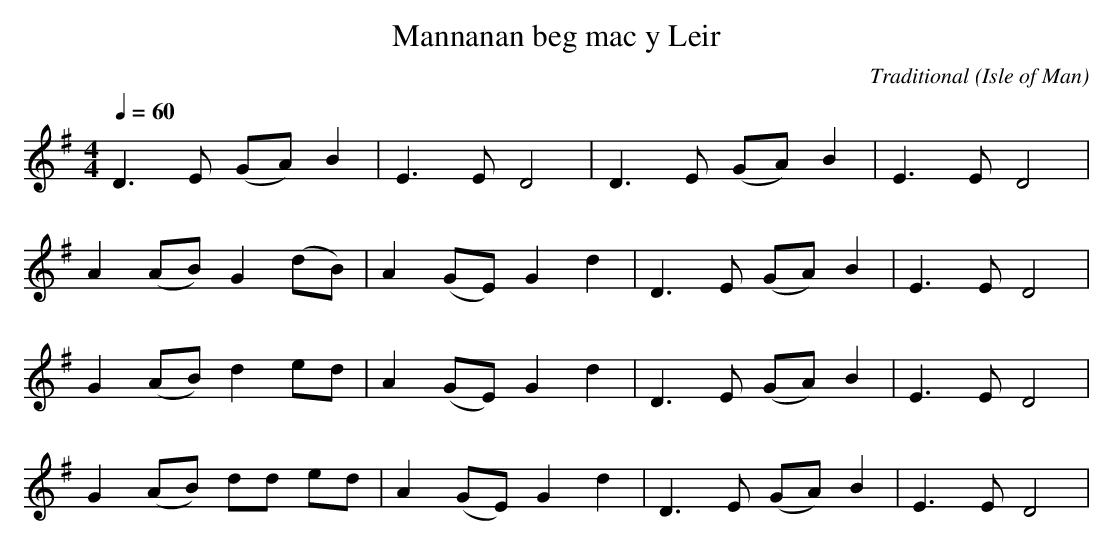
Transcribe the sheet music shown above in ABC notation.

X:1
T:Mannanan beg mac y Leir
C:Traditional
O:Isle of Man
M:4/4
L:1/4
Q:60
K:G
D>E (G/A/) B|E>E D2|D>E (G/A/) B|E>E D2|
A (A/B/) G (d/B/)|A (G/E/) G d|D>E (G/A/) B|E>E D2|
G (A/B/) d e/d/|A (G/E/) G d|D>E (G/A/) B|E>E D2|
G (A/B/) d/d/ e/d/|A (G/E/) G d|D>E (G/A/) B|E>E D2|
